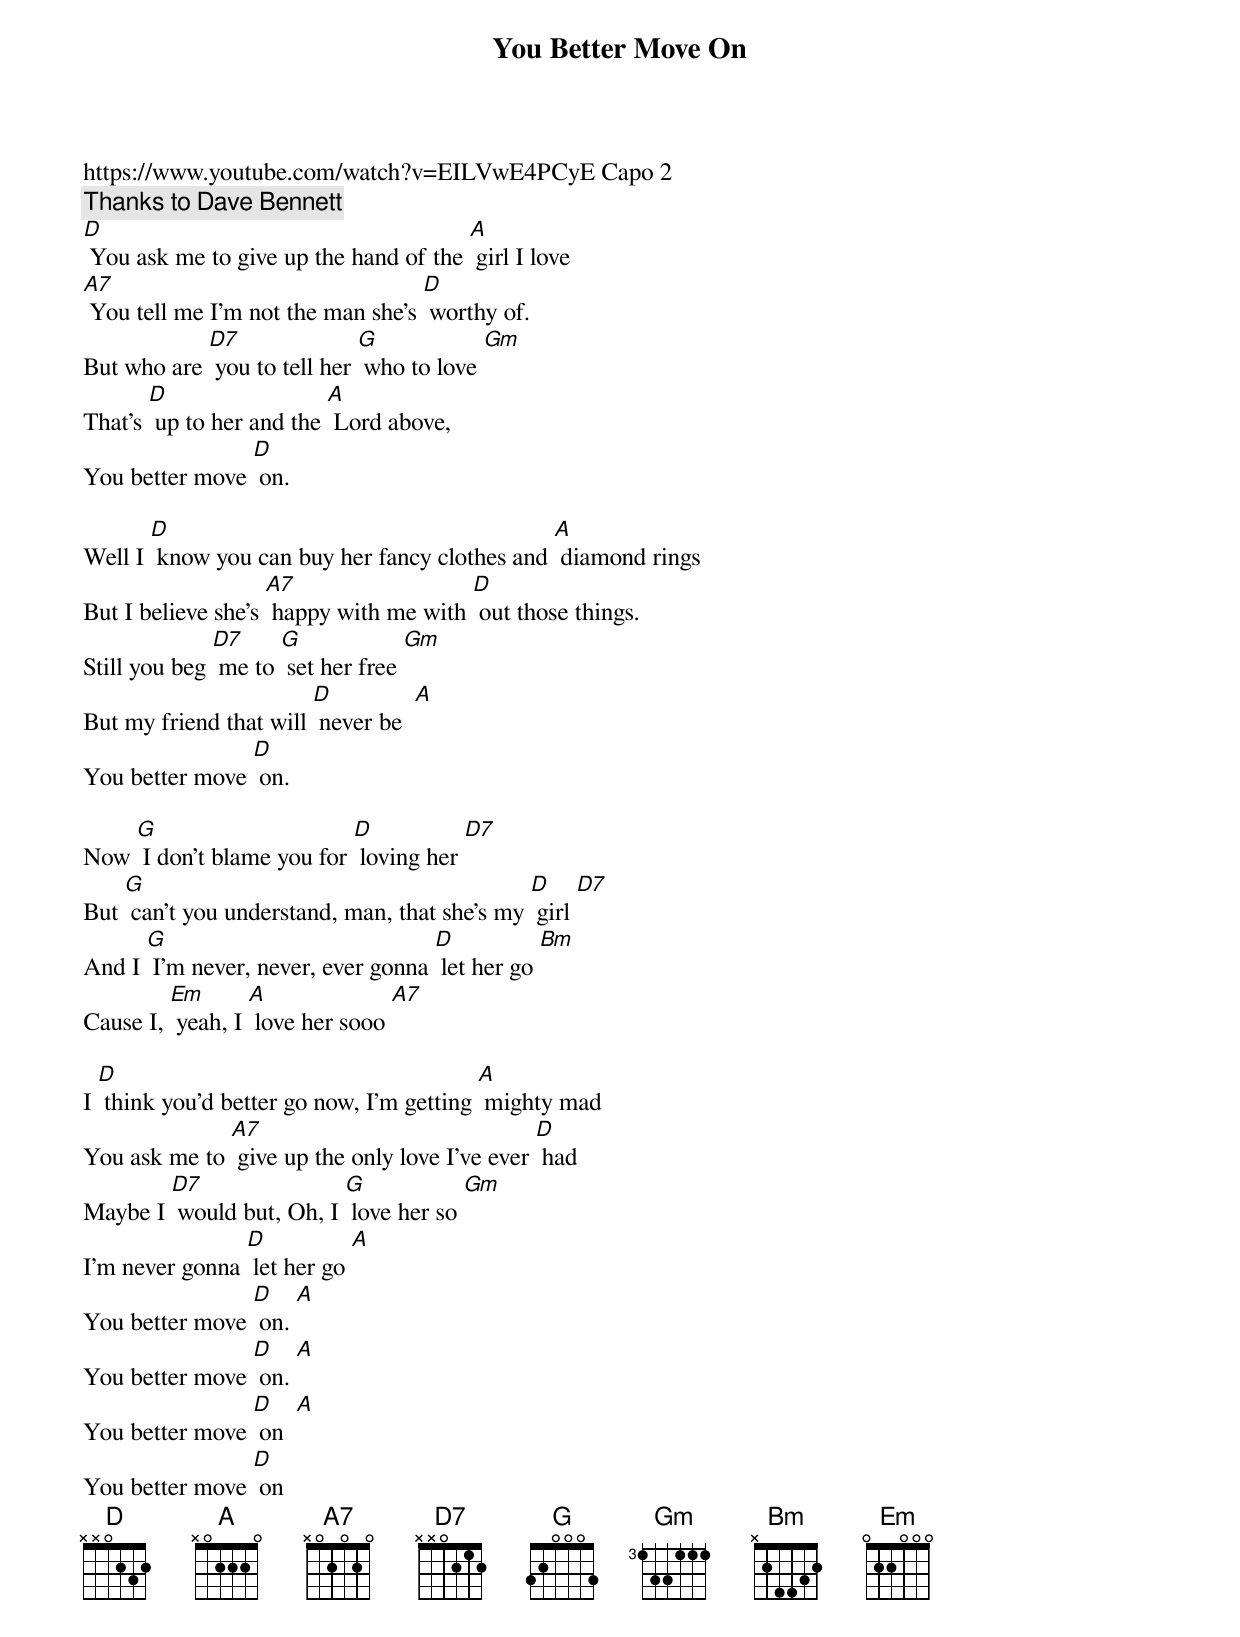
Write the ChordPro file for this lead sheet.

{t: You Better Move On }
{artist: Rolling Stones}
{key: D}
https://www.youtube.com/watch?v=EILVwE4PCyE Capo 2
{c: Thanks to Dave Bennett}
{c: }
[D] You ask me to give up the hand of the [A] girl I love
[A7] You tell me I’m not the man she’s [D] worthy of.
But who are [D7] you to tell her [G] who to love [Gm]
That’s [D] up to her and the [A] Lord above,
You better move [D] on.

Well I [D] know you can buy her fancy clothes and [A] diamond rings
But I believe she’s [A7] happy with me with [D] out those things.
Still you beg [D7] me to [G] set her free [Gm]
But my friend that will [D] never be  [A]
You better move [D] on.

Now [G] I don’t blame you for [D] loving her [D7]
But [G] can’t you understand, man, that she’s my [D] girl [D7]
And I [G] I’m never, never, ever gonna [D] let her go [Bm]
Cause I, [Em] yeah, I [A] love her sooo [A7]

I [D] think you’d better go now, I’m getting [A] mighty mad
You ask me to [A7] give up the only love I’ve ever [D] had
Maybe I [D7] would but, Oh, I [G] love her so [Gm]
I’m never gonna [D] let her go [A]
You better move [D] on. [A]
You better move [D] on. [A]
You better move [D] on  [A]
You better move [D] on
